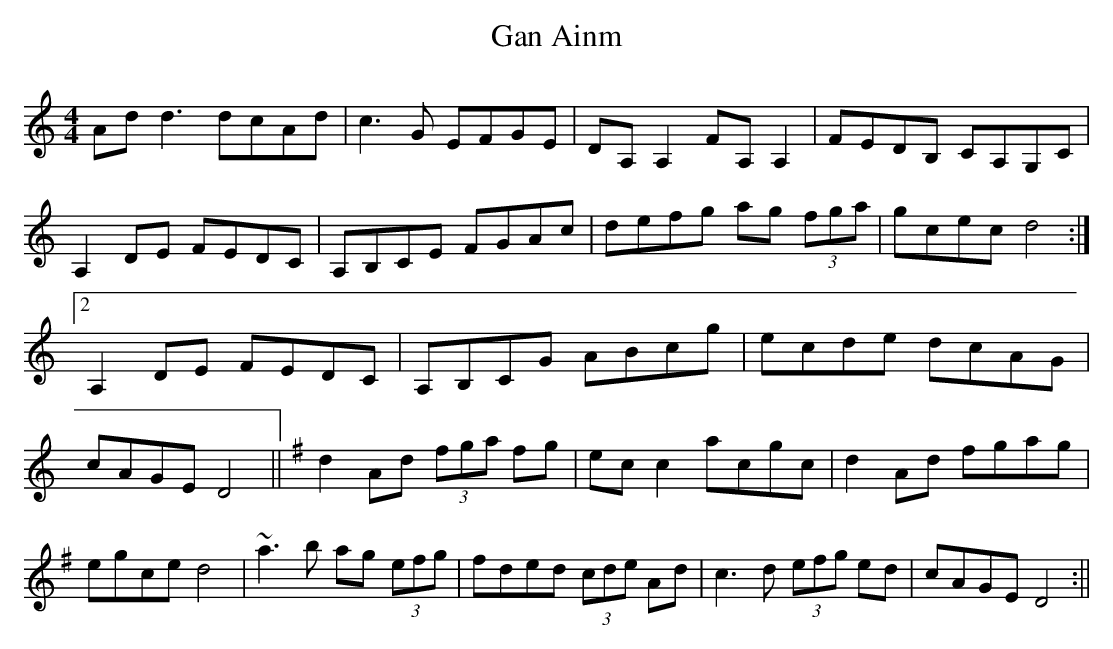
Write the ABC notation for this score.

X:1
T:Gan Ainm
M:4/4
L:1/8
K:C
Add3 dcAd|c3G EFGE|DA,A,2 FA,A,2|FEDB, CA,G,C|\
1 A,2DE FEDC|A,B,CE FGAc|defg ag (3fga|gcec d4:|2 A,2DE FEDC|A,B,CG ABcg|ecde dcAG|cAGE D4||\
K:G\
d2Ad (3fga fg|ecc2 acgc|d2Ad fgag|egce d4|\
~a3b ag (3efg|fded (3cde Ad|c3d (3efg ed|cAGE D4:||
